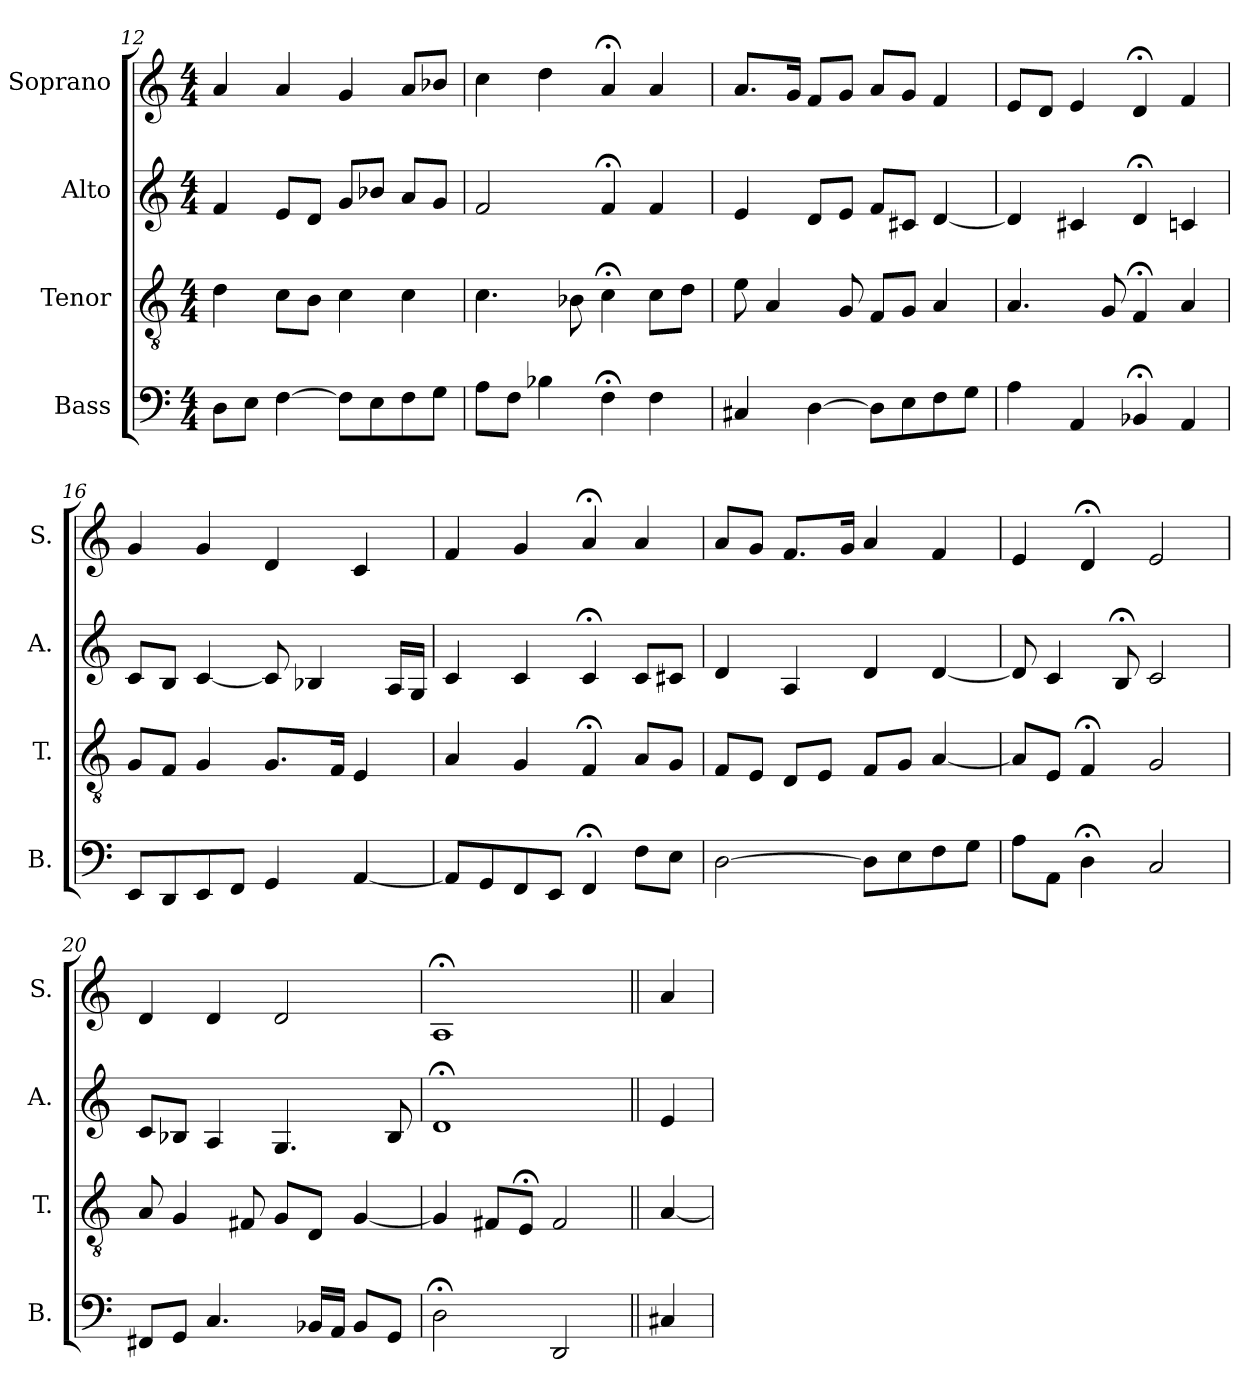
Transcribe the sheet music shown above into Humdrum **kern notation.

**kern	**kern	**kern	**kern
*part4	*part3	*part2	*part1
*staff4	*staff3	*staff2	*staff1
*I"Bass	*I"Tenor	*I"Alto	*I"Soprano
*I'B.	*I'T.	*I'A.	*I'S.
*clefF4	*clefGv2	*clefG2	*clefG2
*	*ITrd7c12	*	*
*k[]	*k[]	*k[]	*k[]
*C:	*C:	*C:	*C:
*M4/4	*M4/4	*M4/4	*M4/4
=12	=12	=12	=12
8D\L	4D\	4f/	4a/
8E\J	.	.	.
[4F\	8C\L	8e/L	4a/
.	8BB\J	8d/J	.
8F\L]	4C\	8g/L	4g/
8E\	.	8b-X/J	.
8F\	4C\	8a/L	8a/L
8G\J	.	8g/J	8b-X/J
!!LO:LB:g=z
=13	=13	=13	=13
8A\L	4.C\	2f/	4cc\
8F\J	.	.	.
4B-X\	.	.	4dd\
.	8BB-X\	.	.
4F;<\	4C;<\	4f;</	4a;</
4F\	8C\L	4f/	4a/
.	8D\J	.	.
=14	=14	=14	=14
4C#X/	8E\	4e/	8.a/L
.	4AA/	.	.
.	.	.	16g/Jk
[4D\	.	8d/L	8f/L
.	8GG/	8e/J	8g/J
8D\L]	8FF/L	8f/L	8a/L
8E\	8GG/J	8c#X/J	8g/J
8F\	4AA/	[4d/	4f/
8G\J	.	.	.
=15	=15	=15	=15
4A\	4.AA/	4d/]	8e/L
.	.	.	8d/J
4AA/	.	4c#X/	4e/
.	8GG/	.	.
4BB-X;</	4FF;</	4d;</	4d;</
4AA/	4AA/	4cn/	4f/
=16	=16	=16	=16
8EE/L	8GG/L	8c/L	4g/
8DD/	8FF/J	8B/J	.
8EE/	4GG/	[4c/	4g/
8FF/J	.	.	.
4GG/	8.GG/L	8c/]	4d/
.	.	4B-X/	.
.	16FF/Jk	.	.
[4AA/	4EE/	.	4c/
.	.	16A/LL	.
.	.	16G/JJ	.
!!LO:LB:g=z
=17	=17	=17	=17
8AA/L]	4AA/	4c/	4f/
8GG/	.	.	.
8FF/	4GG/	4c/	4g/
8EE/J	.	.	.
4FF;</	4FF;</	4c;</	4a;</
8F\L	8AA/L	8c/L	4a/
8E\J	8GG/J	8c#X/J	.
=18	=18	=18	=18
[2D\	8FF/L	4d/	8a/L
.	8EE/J	.	8g/J
.	8DD/L	4A/	8.f/L
.	8EE/J	.	.
.	.	.	16g/Jk
8D\L]	8FF/L	4d/	4a/
8E\	8GG/J	.	.
8F\	[4AA/	[4d/	4f/
8G\J	.	.	.
=19	=19	=19	=19
8A\L	8AA/L]	8d/]	4e/
8AA\J	8EE/J	4c/	.
4D;<\	4FF;</	.	4d;</
.	.	8B;</	.
2C/	2GG/	2c/	2e/
=20	=20	=20	=20
8FF#X/L	8AA/	8c/L	4d/
8GG/J	4GG/	8B-X/J	.
4.C/	.	4A/	4d/
.	8FF#X/	.	.
.	8GG/L	4.G/	2d/
16BB-X/LL	8DD/J	.	.
16AA/JJ	.	.	.
8BB-/L	[4GG/	.	.
8GG/J	.	8B-/	.
!!LO:PB:g=z
=21	=21	=21	=21
2D;<\	4GG/]	1d;</	1A;</
.	8FF#X/L	.	.
.	8EE;</J	.	.
2DD/	2FF#/	.	.
=22||	=22||	=22||	=22||
4C#X/	[4AA/	4e/	4a/
=	=	=	=
*-	*-	*-	*-
